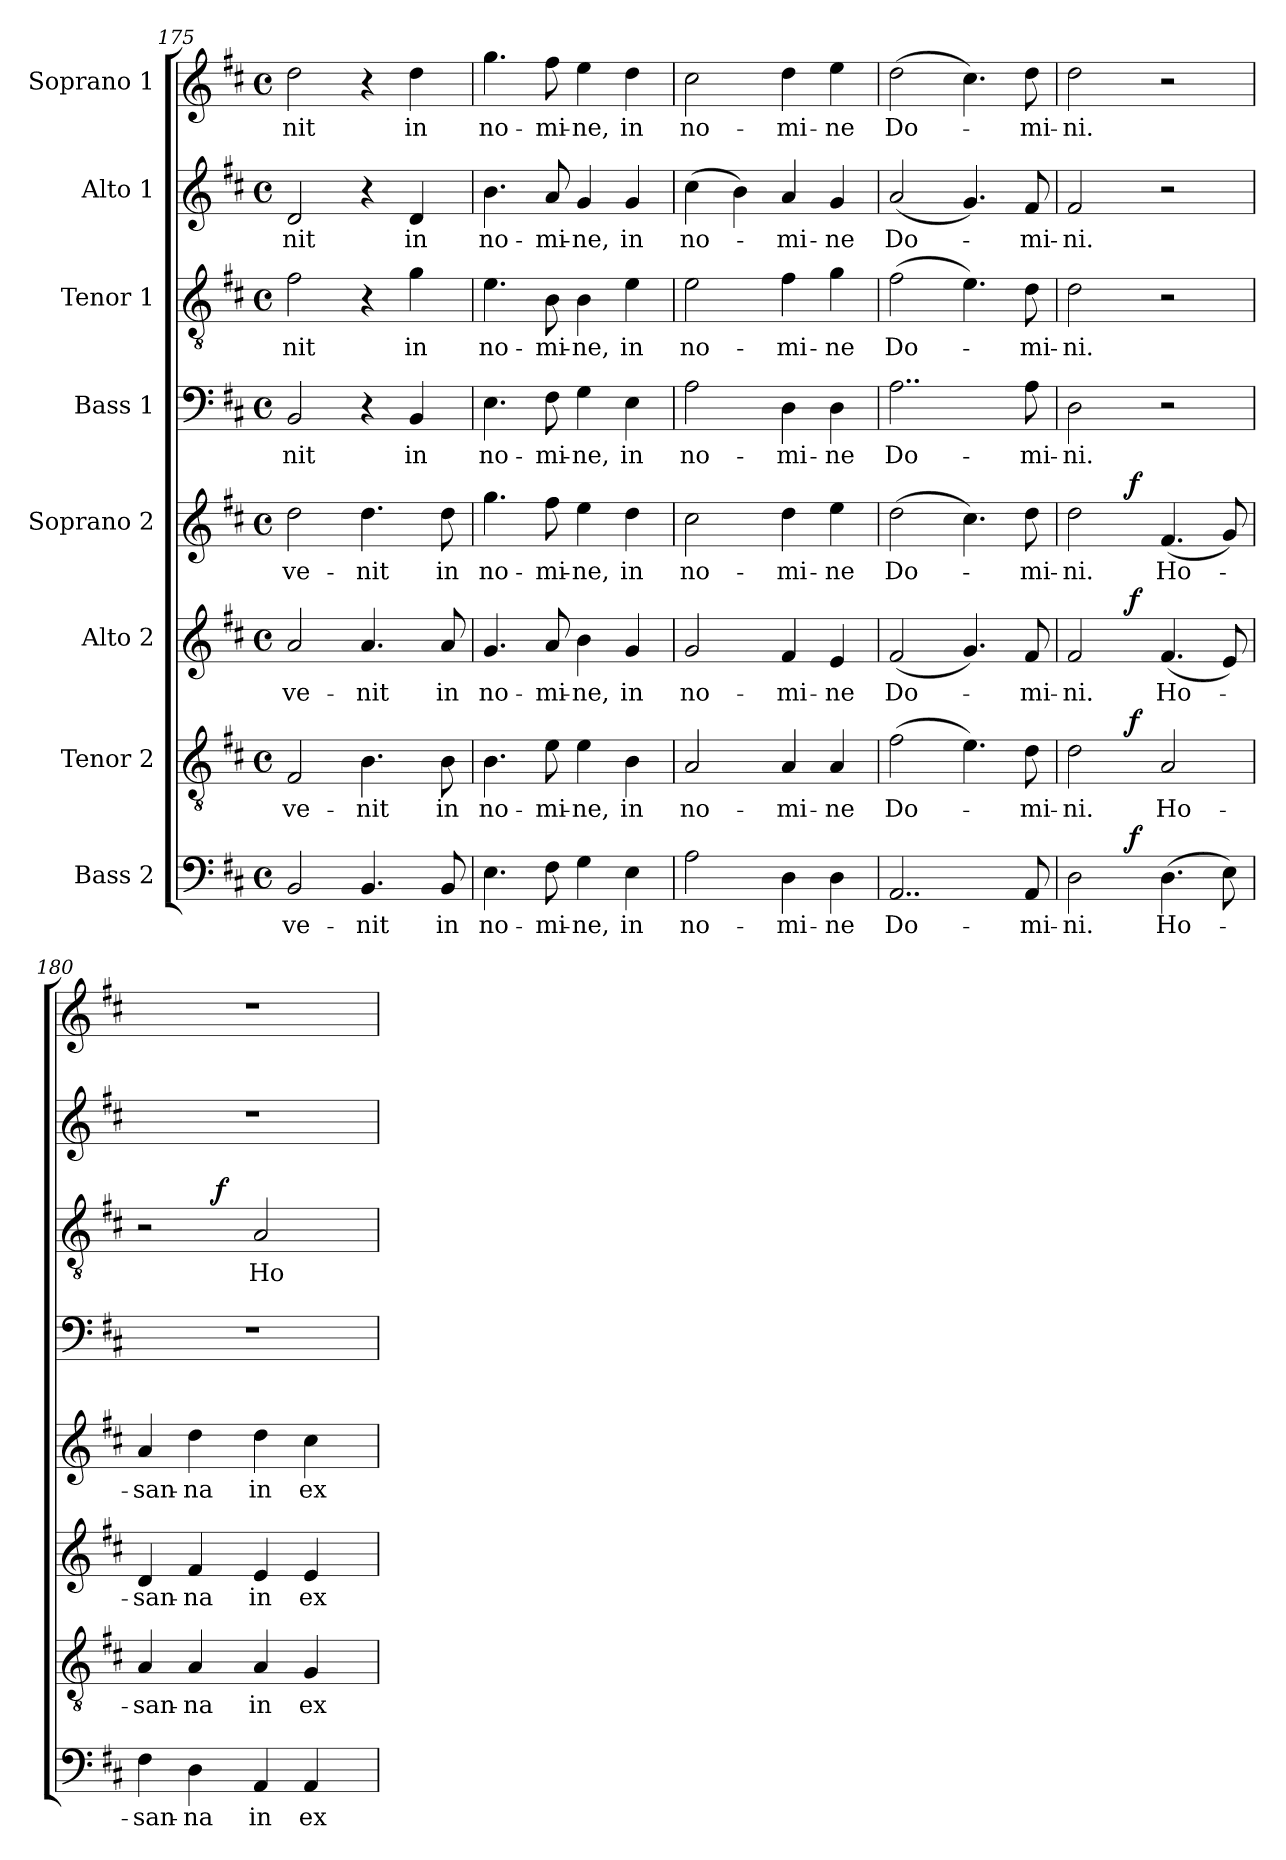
**kern	**text	**dynam	**kern	**text	**dynam	**kern	**text	**dynam	**kern	**text	**dynam	**kern	**text	**kern	**text	**dynam	**kern	**text	**kern	**text
*part8	*part8	*part8	*part7	*part7	*part7	*part6	*part6	*part6	*part5	*part5	*part5	*part4	*part4	*part3	*part3	*part3	*part2	*part2	*part1	*part1
*staff8	*staff8	*staff8	*staff7	*staff7	*staff7	*staff6	*staff6	*staff6	*staff5	*staff5	*staff5	*staff4	*staff4	*staff3	*staff3	*staff3	*staff2	*staff2	*staff1	*staff1
*I"Bass 2	*	*	*I"Tenor 2	*	*	*I"Alto 2	*	*	*I"Soprano 2	*	*	*I"Bass 1	*	*I"Tenor 1	*	*	*I"Alto 1	*	*I"Soprano 1	*
*clefF4	*	*	*clefGv2	*	*	*clefG2	*	*	*clefG2	*	*	*clefF4	*	*clefGv2	*	*	*clefG2	*	*clefG2	*
*k[f#c#]	*	*	*k[f#c#]	*	*	*k[f#c#]	*	*	*k[f#c#]	*	*	*k[f#c#]	*	*k[f#c#]	*	*	*k[f#c#]	*	*k[f#c#]	*
*D:	*	*	*D:	*	*	*D:	*	*	*D:	*	*	*D:	*	*D:	*	*	*D:	*	*D:	*
*M4/4	*	*	*M4/4	*	*	*M4/4	*	*	*M4/4	*	*	*M4/4	*	*M4/4	*	*	*M4/4	*	*M4/4	*
*met(c)	*	*	*met(c)	*	*	*met(c)	*	*	*met(c)	*	*	*met(c)	*	*met(c)	*	*	*met(c)	*	*met(c)	*
=175	=175	=175	=175	=175	=175	=175	=175	=175	=175	=175	=175	=175	=175	=175	=175	=175	=175	=175	=175	=175
2BB/	ve-	.	2F#/	ve-	.	2a/	ve-	.	2dd\	ve-	.	2BB/	-nit	2f#\	-nit	.	2d/	-nit	2dd\	-nit
4.BB/	-nit	.	4.B\	-nit	.	4.a/	-nit	.	4.dd\	-nit	.	4r	.	4r	.	.	4r	.	4r	.
.	.	.	.	.	.	.	.	.	.	.	.	4BB/	in	4g\	in	.	4d/	in	4dd\	in
8BB/	in	.	8B\	in	.	8a/	in	.	8dd\	in	.	.	.	.	.	.	.	.	.	.
=176	=176	=176	=176	=176	=176	=176	=176	=176	=176	=176	=176	=176	=176	=176	=176	=176	=176	=176	=176	=176
4.E\	no-	.	4.B\	no-	.	4.g/	no-	.	4.gg\	no-	.	4.E\	no-	4.e\	no-	.	4.b\	no-	4.gg\	no-
8F#\	-mi-	.	8e\	-mi-	.	8a/	-mi-	.	8ff#\	-mi-	.	8F#\	-mi-	8B\	-mi-	.	8a/	-mi-	8ff#\	-mi-
4G\	-ne,	.	4e\	-ne,	.	4b\	-ne,	.	4ee\	-ne,	.	4G\	-ne,	4B\	-ne,	.	4g/	-ne,	4ee\	-ne,
4E\	in	.	4B\	in	.	4g/	in	.	4dd\	in	.	4E\	in	4e\	in	.	4g/	in	4dd\	in
=177	=177	=177	=177	=177	=177	=177	=177	=177	=177	=177	=177	=177	=177	=177	=177	=177	=177	=177	=177	=177
2A\	no-	.	2A/	no-	.	2g/	no-	.	2cc#\	no-	.	2A\	no-	2e\	no-	.	(4cc#\	no-	2cc#\	no-
.	.	.	.	.	.	.	.	.	.	.	.	.	.	.	.	.	4b\)	.	.	.
4D\	-mi-	.	4A/	-mi-	.	4f#/	-mi-	.	4dd\	-mi-	.	4D\	-mi-	4f#\	-mi-	.	4a/	-mi-	4dd\	-mi-
4D\	-ne	.	4A/	-ne	.	4e/	-ne	.	4ee\	-ne	.	4D\	-ne	4g\	-ne	.	4g/	-ne	4ee\	-ne
!!LO:PB:g=z
=178	=178	=178	=178	=178	=178	=178	=178	=178	=178	=178	=178	=178	=178	=178	=178	=178	=178	=178	=178	=178
2..AA/	Do-	.	(2f#\	Do-	.	(2f#/	Do-	.	(2dd\	Do-	.	2..A\	Do-	(2f#\	Do-	.	(2a/	Do-	(2dd\	Do-
.	.	.	4.e\)	.	.	4.g/)	.	.	4.cc#\)	.	.	.	.	4.e\)	.	.	4.g/)	.	4.cc#\)	.
8AA/	-mi-	.	8d\	-mi-	.	8f#/	-mi-	.	8dd\	-mi-	.	8A\	-mi-	8d\	-mi-	.	8f#/	-mi-	8dd\	-mi-
=179	=179	=179	=179	=179	=179	=179	=179	=179	=179	=179	=179	=179	=179	=179	=179	=179	=179	=179	=179	=179
*^	*	*	*^	*	*	*^	*	*	*^	*	*	*	*	*	*	*	*	*	*	*
2D\	4.ryy	-ni.	.	2d\	4.ryy	-ni.	.	2f#/	4.ryy	-ni.	.	2dd\	4.ryy	-ni.	.	2D\	-ni.	2d\	-ni.	.	2f#/	-ni.	2dd\	-ni.
!	!	!	!LO:DY:b	!	!	!	!LO:DY:b	!	!	!	!LO:DY:b	!	!	!	!LO:DY:b	!	!	!	!	!	!	!	!	!
.	2ryy	.	f	.	2ryy	.	f	.	2ryy	.	f	.	2ryy	.	f	.	.	.	.	.	.	.	.	.
(4.D\	.	Ho-	.	2A/	.	Ho-	.	(4.f#/	.	Ho-	.	(4.f#/	.	Ho-	.	2r	.	2r	.	.	2r	.	2r	.
8E\)	8ryy	.	.	.	8ryy	.	.	8e/)	8ryy	.	.	8g/)	8ryy	.	.	.	.	.	.	.	.	.	.	.
*v	*v	*	*	*	*	*	*	*v	*v	*	*	*v	*v	*	*	*	*	*	*	*	*	*	*	*
*	*	*	*v	*v	*	*	*	*	*	*	*	*	*	*	*	*	*	*	*	*	*
=180	=180	=180	=180	=180	=180	=180	=180	=180	=180	=180	=180	=180	=180	=180	=180	=180	=180	=180	=180	=180
*	*	*	*	*	*	*	*	*	*	*	*	*	*	*^	*	*	*	*	*	*
4F#\	-san-	.	4A/	-san-	.	4d/	-san-	.	4a/	-san-	.	1r	.	2r	4ryy	.	.	1r	.	1r	.
4D\	-na	.	4A/	-na	.	4f#/	-na	.	4dd\	-na	.	.	.	.	16.ryy	.	.	.	.	.	.
!	!	!	!	!	!	!	!	!	!	!	!	!	!	!	!	!	!LO:DY:b	!	!	!	!
.	.	.	.	.	.	.	.	.	.	.	.	.	.	.	2ryy	.	f	.	.	.	.
4AA/	in	.	4A/	in	.	4e/	in	.	4dd\	in	.	.	.	2A/	.	Ho-	.	.	.	.	.
4AA/	ex-	.	4G/	ex-	.	4e/	ex-	.	4cc#\	ex-	.	.	.	.	.	.	.	.	.	.	.
.	.	.	.	.	.	.	.	.	.	.	.	.	.	.	8ryy	.	.	.	.	.	.
.	.	.	.	.	.	.	.	.	.	.	.	.	.	.	32ryy	.	.	.	.	.	.
*	*	*	*	*	*	*	*	*	*	*	*	*	*	*v	*v	*	*	*	*	*	*
=	=	=	=	=	=	=	=	=	=	=	=	=	=	=	=	=	=	=	=	=
*-	*-	*-	*-	*-	*-	*-	*-	*-	*-	*-	*-	*-	*-	*-	*-	*-	*-	*-	*-	*-
